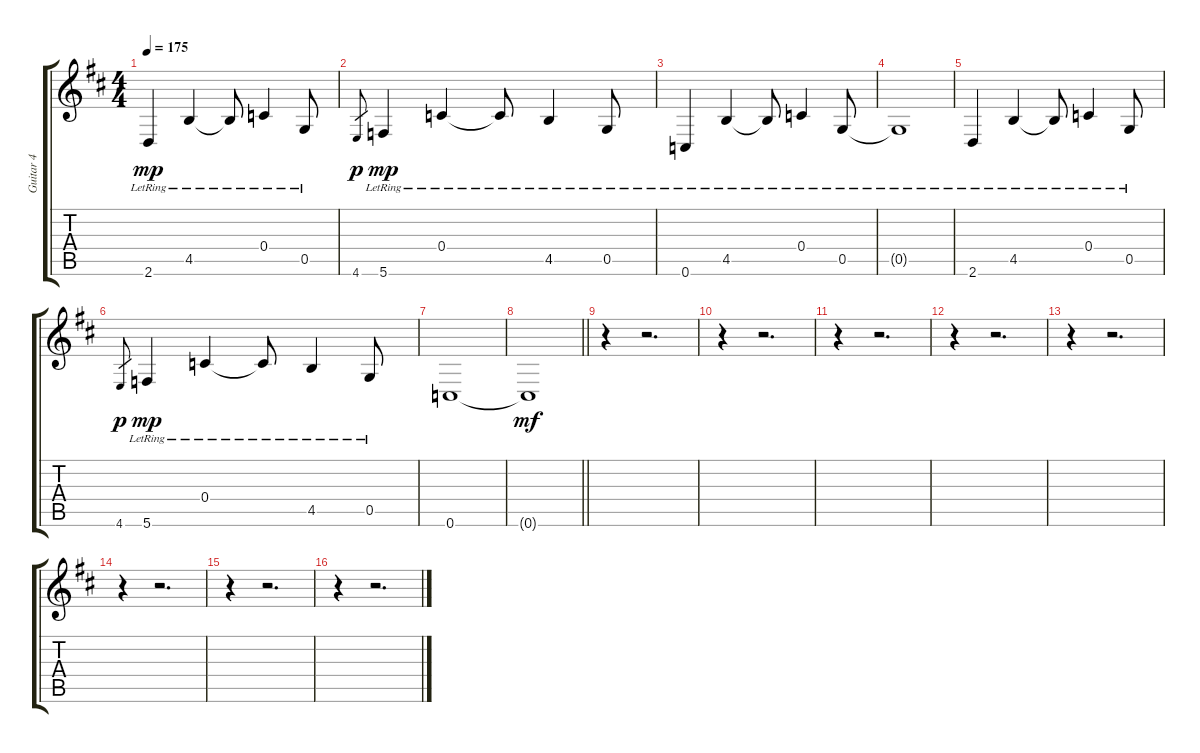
\track ("Guitar 4" "Guitar 4") {instrument electricguitarclean}
\staff {score tabs}
\tuning (D4 A3 F3 C3 G2 C2) {hide}
\ts (4 4)
\tempo 175
\clef g2
\ks d
2.6{lr}.4{dy mp} 4.5{lr}.4 4.5{lr t}.8 0.4{lr}.4 0.5{lr}.8 |
4.6.8{gr dy p} 5.6{lr}.4{dy mp} 0.4{lr}.4 0.4{lr t}.8 4.5{lr}.4 0.5{lr}.8 |
0.6{lr}.4 4.5{lr}.4 4.5{lr t}.8 0.4{lr}.4 0.5{lr}.8 |
0.5{lr t}.1 |
2.6{lr}.4 4.5{lr}.4 4.5{lr t}.8 0.4{lr}.4 0.5{lr}.8 |
4.6.8{gr dy p} 5.6{lr}.4{dy mp} 0.4{lr}.4 0.4{lr t}.8 4.5{lr}.4 0.5{lr}.8 |
0.6.1 |
\barLineRight lightlight
0.6{t}.1{dy mf} |
r.4 r.2{d} |
r.4 r.2{d} |
r.4 r.2{d} |
r.4 r.2{d} |
r.4 r.2{d} |
r.4 r.2{d} |
r.4 r.2{d} |
r.4 r.2{d}
